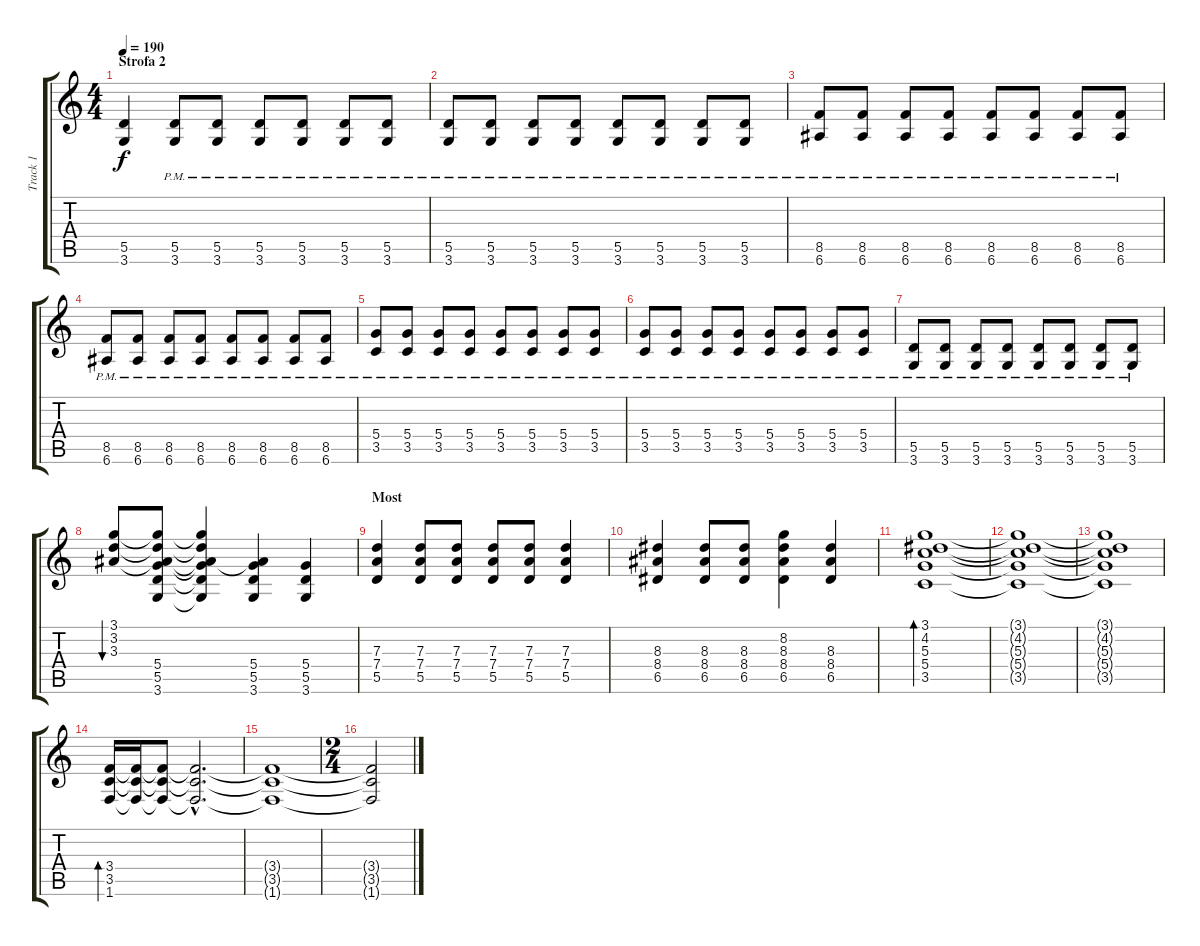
\track ("Track 1" "Track 1") {instrument distortionguitar}
\staff {score tabs}
\tuning (E4 B3 G3 D3 A2 E2) {hide}
\ts (4 4)
\section ("" "Strofa 2")
\tempo 190
\clef g2
\ks c
(5.5 3.6).4{dy f} (5.5{pm} 3.6{pm}).8 (5.5{pm} 3.6{pm}).8 (5.5{pm} 3.6{pm}).8 (5.5{pm} 3.6{pm}).8 (5.5{pm} 3.6{pm}).8 (5.5{pm} 3.6{pm}).8 |
(5.5{pm} 3.6{pm}).8 (5.5{pm} 3.6{pm}).8 (5.5{pm} 3.6{pm}).8 (5.5{pm} 3.6{pm}).8 (5.5{pm} 3.6{pm}).8 (5.5{pm} 3.6{pm}).8 (5.5{pm} 3.6{pm}).8 (5.5{pm} 3.6{pm}).8 |
(8.5{pm} 6.6{pm}).8 (8.5{pm} 6.6{pm}).8 (8.5{pm} 6.6{pm}).8 (8.5{pm} 6.6{pm}).8 (8.5{pm} 6.6{pm}).8 (8.5{pm} 6.6{pm}).8 (8.5{pm} 6.6{pm}).8 (8.5{pm} 6.6{pm}).8 |
(8.5{pm} 6.6{pm}).8 (8.5{pm} 6.6{pm}).8 (8.5{pm} 6.6{pm}).8 (8.5{pm} 6.6{pm}).8 (8.5{pm} 6.6{pm}).8 (8.5{pm} 6.6{pm}).8 (8.5{pm} 6.6{pm}).8 (8.5{pm} 6.6{pm}).8 |
(5.4{pm} 3.5{pm}).8 (5.4{pm} 3.5{pm}).8 (5.4{pm} 3.5{pm}).8 (5.4{pm} 3.5{pm}).8 (5.4{pm} 3.5{pm}).8 (5.4{pm} 3.5{pm}).8 (5.4{pm} 3.5{pm}).8 (5.4{pm} 3.5{pm}).8 |
(5.4{pm} 3.5{pm}).8 (5.4{pm} 3.5{pm}).8 (5.4{pm} 3.5{pm}).8 (5.4{pm} 3.5{pm}).8 (5.4{pm} 3.5{pm}).8 (5.4{pm} 3.5{pm}).8 (5.4{pm} 3.5{pm}).8 (5.4{pm} 3.5{pm}).8 |
(5.5{pm} 3.6{pm}).8 (5.5{pm} 3.6{pm}).8 (5.5{pm} 3.6{pm}).8 (5.5{pm} 3.6{pm}).8 (5.5{pm} 3.6{pm}).8 (5.5{pm} 3.6{pm}).8 (5.5{pm} 3.6{pm}).8 (5.5{pm} 3.6{pm}).8 |
(3.1 3.2 3.3).8{bu 480} (3.1{t} 3.2{t} 3.3{t} 5.4 5.5 3.6).8 (3.1{t} 3.2{t} 3.3{t} 5.4{t} 5.5{t} 3.6{t}).4 (3.3{t} 5.4 5.5 3.6).4 (5.4 5.5 3.6).4 |
\section ("" "Most")
(7.3 7.4 5.5).4 (7.3 7.4 5.5).8 (7.3 7.4 5.5).8 (7.3 7.4 5.5).8 (7.3 7.4 5.5).8 (7.3 7.4 5.5).4 |
(8.3 8.4 6.5).4 (8.3 8.4 6.5).8 (8.3 8.4 6.5).8 (8.2 8.3 8.4 6.5).4 (8.3 8.4 6.5).4 |
(3.1 4.2 5.3 5.4 3.5).1{bd 480 volume 5} |
(3.1{t} 4.2{t} 5.3{t} 5.4{t} 3.5{t}).1 |
(3.1{t} 4.2{t} 5.3{t} 5.4{t} 3.5{t}).1 |
(3.4 3.5 1.6).16{bd 480 volume 13} (3.4{t} 3.5{t} 1.6{t}).16{volume 5} (3.4{t} 3.5{t} 1.6{t}).8 (3.4{hac t} 3.5{hac t} 1.6{hac t}).2{d} |
(3.4{t} 3.5{t} 1.6{t}).1 |
\ts (2 4)
(3.4{t} 3.5{t} 1.6{t}).2
